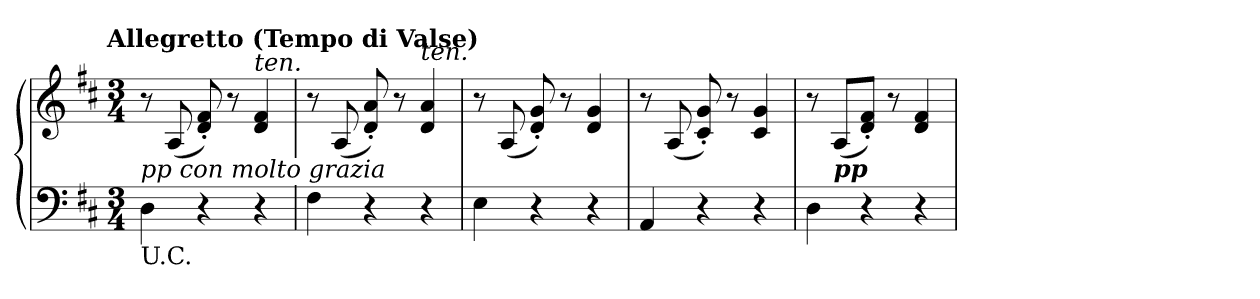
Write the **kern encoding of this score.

**kern	**kern
*part1	*part1
*staff2	*staff1
*clefF4	*clefG2
*k[f#c#]	*k[f#c#]
!!LO:TX:omd:t=Allegretto  (Tempo di Valse)
*M3/4	*M3/4
*MM120	*MM120
=1	=1
!	!LO:TX:b:i:t=pp  con molto grazia
!LO:TX:b:t=U.C.	!
4D\	8r
.	(<8A/
4r	8d'/ 8f#'/)
.	8r
!	!LO:TX:a:i:t=ten.
4r	4d/ 4f#/
=2	=2
4F#\	8r
.	(<8A/
4r	8d'/ 8a'/)
.	8r
!	!LO:TX:a:i:t=ten.
4r	4d/ 4a/
=3	=3
4E\	8r
.	(<8A/
4r	8d'/ 8g'/)
.	8r
4r	4d/ 4g/
=4	=4
4AA/	8r
.	(<8A/
4r	8c#'/ 8g'/)
.	8r
4r	4c#/ 4g/
=5	=5
4D\	8r
!	!LO:TX:b:Bi:t=pp
.	(<8A/L
4r	8d'/ 8f#'/J)
.	8r
4r	4d/ 4f#/
=	=
*-	*-
